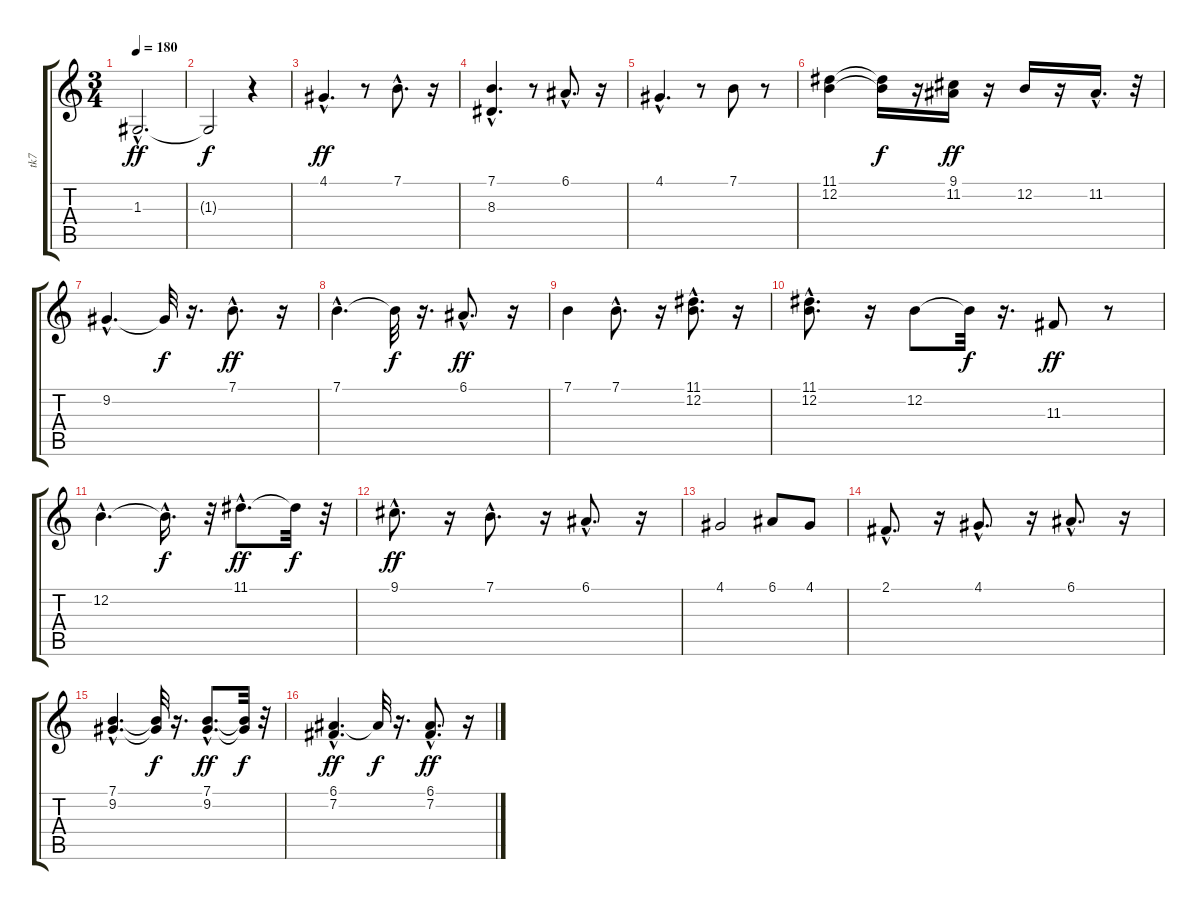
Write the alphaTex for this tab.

\track ("tk7" "tk7") {instrument reedorgan}
\staff {score tabs}
\tuning (E4 B3 G3 D3 A2 E2) {hide}
\ts (3 4)
\tempo 180
\clef g2
\ks c
1.3{hac}.2{d dy ff} |
1.3{t}.2{dy f} r.4 |
4.1{hac}.4{d dy ff} r.8 7.1{hac}.8{d} r.16 |
(7.1{hac} 8.3{hac}).4{d} r.8 6.1{hac}.8{d} r.16 |
4.1{hac}.4{d} r.8 7.1.8 r.8 |
(11.1 12.2).4 (11.1{t} 12.2{t}).16{dy f} r.16 (9.1 11.2).16{dy ff} r.16 12.2.16 r.16 11.2{hac}.16{d} r.32 |
9.2{hac}.4{d} 9.2{t}.32{dy f} r.16{d} 7.1{hac}.8{d dy ff} r.16 |
7.1{hac}.4{d} 7.1{t}.32{dy f} r.16{d} 6.1{hac}.8{d dy ff} r.16 |
7.1.4 7.1{hac}.8{d} r.16 (11.1{hac} 12.2).8{d} r.16 |
(11.1{hac} 12.2{hac}).8{d} r.16 12.2.8 12.2{t}.32{dy f} r.16{d} 11.3.8{dy ff} r.8 |
12.2{hac}.4{d} 12.2{hac t}.16{d dy f} r.32 11.1{hac}.8{d dy ff} 11.1{t}.32{dy f} r.32 |
9.1{hac}.8{d dy ff} r.16 7.1{hac}.8{d} r.16 6.1{hac}.8{d} r.16 |
4.1.2 6.1.8 4.1.8 |
2.1{hac}.8{d} r.16 4.1{hac}.8{d} r.16 6.1{hac}.8{d} r.16 |
(7.1{hac} 9.2{hac}).4{d} (7.1{t} 9.2{t}).32{dy f} r.16{d} (7.1{hac} 9.2{hac}).8{d dy ff} (7.1{t} 9.2{t}).32{dy f} r.32 |
(6.1{hac} 7.2{hac}).4{d dy ff} 6.1{t}.32{dy f} r.16{d} (6.1{hac} 7.2{hac}).8{d dy ff} r.16
